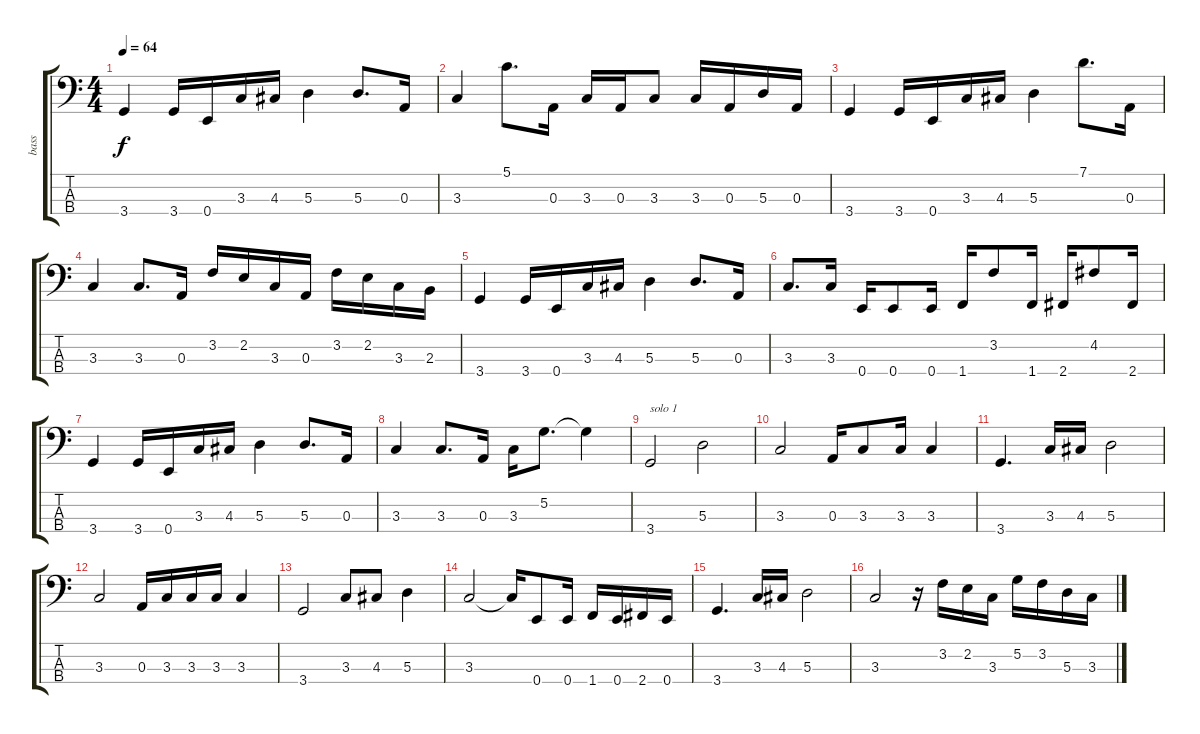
\track ("bass" "bass") {instrument electricbassfinger}
\staff {score tabs}
\tuning (G2 D2 A1 E1) {hide}
\ts (4 4)
\tempo 64
\clef f4
\ks c
3.4.4{dy f} 3.4.16 0.4.16 3.3.16 4.3.16 5.3.4 5.3.8{d} 0.3.16 |
3.3.4 5.1.8{d} 0.3.16 3.3.16 0.3.16 3.3.8 3.3.16 0.3.16 5.3.16 0.3.16 |
3.4.4 3.4.16 0.4.16 3.3.16 4.3.16 5.3.4 7.1.8{d} 0.3.16 |
3.3.4 3.3.8{d} 0.3.16 3.2.16 2.2.16 3.3.16 0.3.16 3.2.16 2.2.16 3.3.16 2.3.16 |
3.4.4 3.4.16 0.4.16 3.3.16 4.3.16 5.3.4 5.3.8{d} 0.3.16 |
3.3.8{d} 3.3.16 0.4.16 0.4.8 0.4.16 1.4.16 3.2.8 1.4.16 2.4.16 4.2.8 2.4.16 |
3.4.4 3.4.16 0.4.16 3.3.16 4.3.16 5.3.4 5.3.8{d} 0.3.16 |
3.3.4 3.3.8{d} 0.3.16 3.3.16 5.2.8{d} 5.2{t}.4 |
3.4.2{txt "solo 1"} 5.3.2 |
3.3.2 0.3.16 3.3.8 3.3.16 3.3.4 |
3.4.4{d} 3.3.16 4.3.16 5.3.2 |
3.3.2 0.3.16 3.3.16 3.3.16 3.3.16 3.3.4 |
3.4.2 3.3.8 4.3.8 5.3.4 |
3.3.2 3.3{t}.16 0.4.8 0.4.16 1.4.16 0.4.16 2.4.16 0.4.16 |
3.4.4{d} 3.3.16 4.3.16 5.3.2 |
3.3.2 r.16 3.2.16 2.2.16 3.3.16 5.2.16 3.2.16 5.3.16 3.3.16
